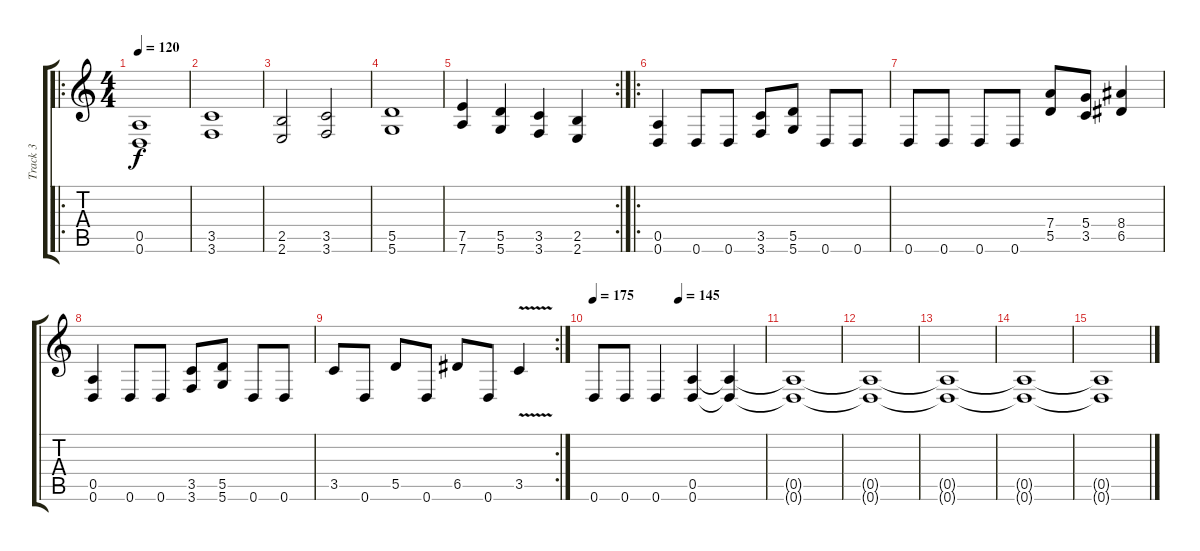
\track ("Track 3" "Track 3") {instrument distortionguitar}
\staff {score tabs}
\tuning (E4 B3 G3 D3 A2 D2) {hide}
\ro
\ts (4 4)
\tempo 120
\clef g2
\ks c
(0.5 0.6).1{dy f} |
(3.5 3.6).1 |
(2.5 2.6).2 (3.5 3.6).2 |
(5.5 5.6).1 |
\rc 2
(7.5 7.6).4 (5.5 5.6).4 (3.5 3.6).4 (2.5 2.6).4 |
\ro
(0.5 0.6).4 0.6.8 0.6.8 (3.5 3.6).8 (5.5 5.6).8 0.6.8 0.6.8 |
0.6.8 0.6.8 0.6.8 0.6.8 (7.4 5.5).8 (5.4 3.5).8 (8.4 6.5).4 |
(0.5 0.6).4 0.6.8 0.6.8 (3.5 3.6).8 (5.5 5.6).8 0.6.8 0.6.8 |
\rc 2
3.5.8 0.6.8 5.5.8 0.6.8 6.5.8 0.6.8 3.5{v}.4 |
\tempo 175
\tempo (145 0.5)
0.6.8 0.6.8 0.6.4 (0.5 0.6).4{volume 0} (0.5{t} 0.6{t}).4 |
(0.5{t} 0.6{t}).1 |
(0.5{t} 0.6{t}).1 |
(0.5{t} 0.6{t}).1 |
(0.5{t} 0.6{t}).1 |
(0.5{t} 0.6{t}).1
